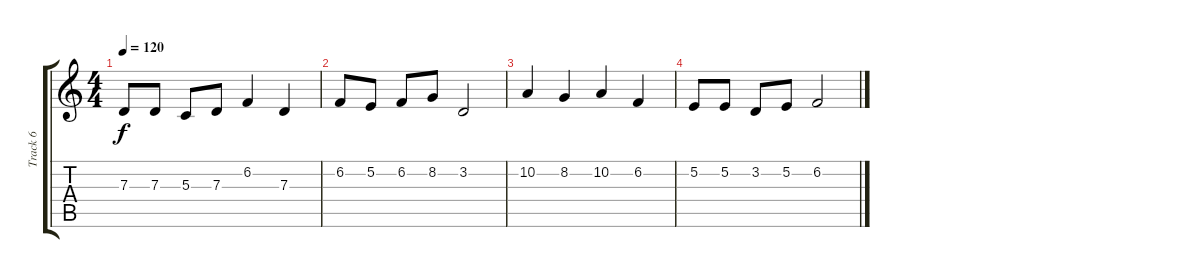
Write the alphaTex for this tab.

\track ("Track 6" "Track 6") {instrument choiraahs}
\staff {score tabs}
\tuning (E4 B3 G3 D3 A2 E2) {hide}
\ts (4 4)
\tempo 120
\clef g2
\ks c
7.3.8{dy f} 7.3.8 5.3.8 7.3.8 6.2.4 7.3.4 |
6.2.8 5.2.8 6.2.8 8.2.8 3.2.2 |
10.2.4 8.2.4 10.2.4 6.2.4 |
5.2.8 5.2.8 3.2.8 5.2.8 6.2.2
